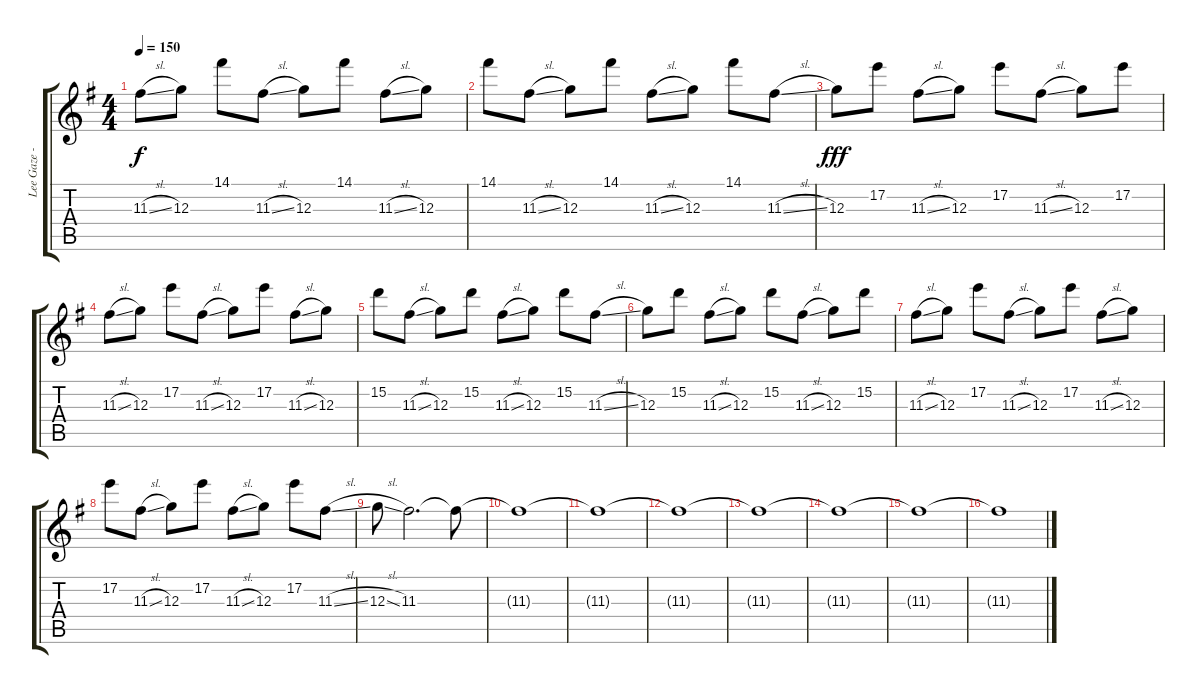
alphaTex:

\track ("Lee Gaze - Distorted Guitar" "Lee Gaze -") {instrument distortionguitar}
\staff {score tabs}
\tuning (E4 B3 G3 D3 A2 D2) {hide}
\ts (4 4)
\tempo 150
\clef g2
\ks g
11.3{sl}.8{dy f} 12.3.8 14.1.8 11.3{sl}.8 12.3.8 14.1.8 11.3{sl}.8 12.3.8 |
14.1.8 11.3{sl}.8 12.3.8 14.1.8 11.3{sl}.8 12.3.8 14.1.8 11.3{sl}.8 |
12.3.8{dy fff} 17.2.8 11.3{sl}.8 12.3.8 17.2.8 11.3{sl}.8 12.3.8 17.2.8 |
11.3{sl}.8 12.3.8 17.2.8 11.3{sl}.8 12.3.8 17.2.8 11.3{sl}.8 12.3.8 |
15.2.8 11.3{sl}.8 12.3.8 15.2.8 11.3{sl}.8 12.3.8 15.2.8 11.3{sl}.8 |
12.3.8 15.2.8 11.3{sl}.8 12.3.8 15.2.8 11.3{sl}.8 12.3.8 15.2.8 |
11.3{sl}.8 12.3.8 17.2.8 11.3{sl}.8 12.3.8 17.2.8 11.3{sl}.8 12.3.8 |
17.2.8 11.3{sl}.8 12.3.8 17.2.8 11.3{sl}.8 12.3.8 17.2.8 11.3{sl}.8 |
12.3{sl}.8 11.3.2{d} 11.3{t}.8 |
11.3{t}.1 |
11.3{t}.1 |
11.3{t}.1 |
11.3{t}.1 |
11.3{t}.1 |
11.3{t}.1 |
11.3{t}.1
